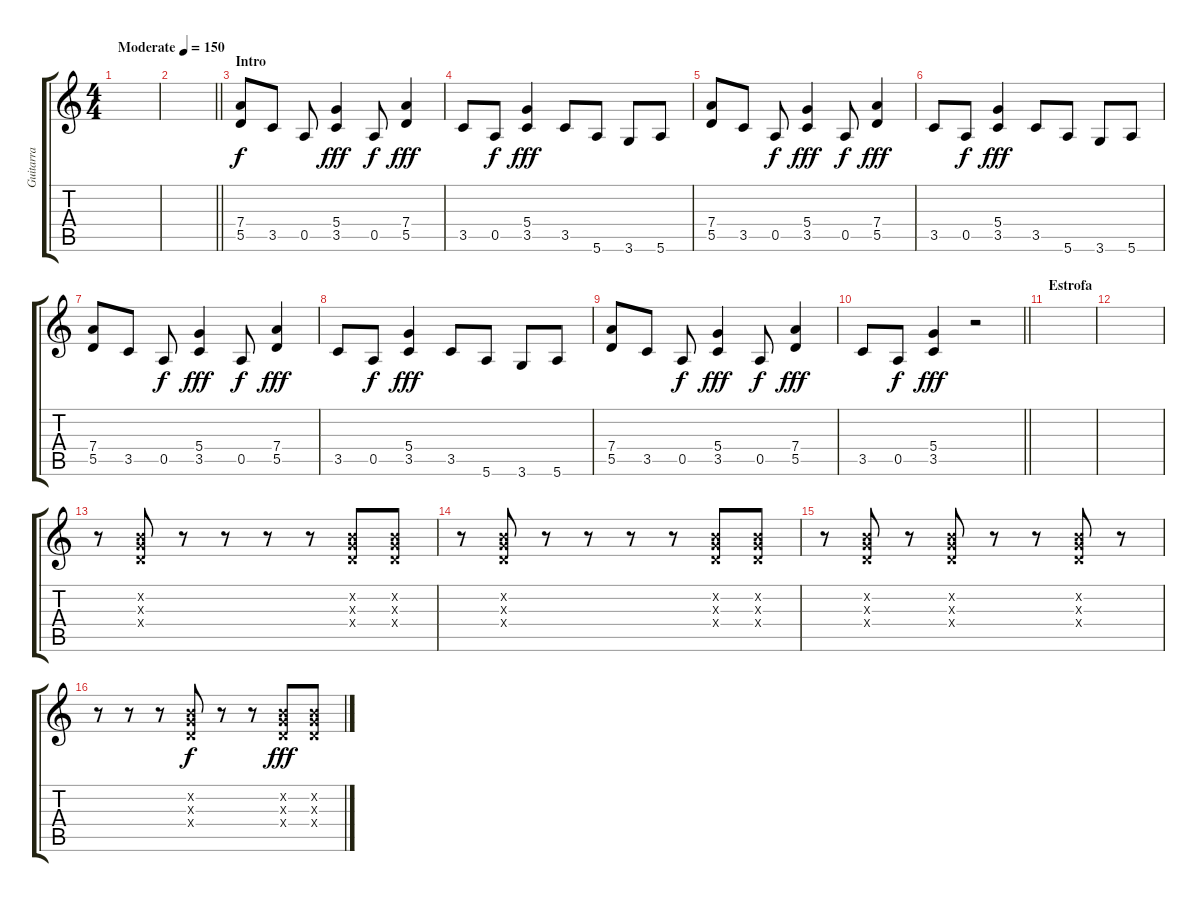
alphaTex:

\track ("Guitarra" "Guitarra") {instrument overdrivenguitar}
\staff {score tabs}
\tuning (E4 B3 G3 D3 A2 E2) {hide}
\ts (4 4)
\tempo (150 "Moderate")
\clef g2
\ks c
|
\barLineRight lightlight
|
\section ("" "Intro")
(7.4 5.5).8 3.5.8 0.5.8{dy f} (5.4 3.5).4{dy fff} 0.5.8{dy f} (7.4 5.5).4{dy fff} |
3.5.8 0.5.8{dy f} (5.4 3.5).4{dy fff} 3.5.8 5.6.8 3.6.8 5.6.8 |
(7.4 5.5).8 3.5.8 0.5.8{dy f} (5.4 3.5).4{dy fff} 0.5.8{dy f} (7.4 5.5).4{dy fff} |
3.5.8 0.5.8{dy f} (5.4 3.5).4{dy fff} 3.5.8 5.6.8 3.6.8 5.6.8 |
(7.4 5.5).8 3.5.8 0.5.8{dy f} (5.4 3.5).4{dy fff} 0.5.8{dy f} (7.4 5.5).4{dy fff} |
3.5.8 0.5.8{dy f} (5.4 3.5).4{dy fff} 3.5.8 5.6.8 3.6.8 5.6.8 |
(7.4 5.5).8 3.5.8 0.5.8{dy f} (5.4 3.5).4{dy fff} 0.5.8{dy f} (7.4 5.5).4{dy fff} |
\barLineRight lightlight
3.5.8 0.5.8{dy f} (5.4 3.5).4{dy fff} r.2 |
\section ("" "Estrofa")
|
|
r.8 (0.2{x} 0.3{x} 0.4{x}).8 r.8 r.8 r.8 r.8 (0.2{x} 0.3{x} 0.4{x}).8 (0.2{x} 0.3{x} 0.4{x}).8 |
r.8 (0.2{x} 0.3{x} 0.4{x}).8 r.8 r.8 r.8 r.8 (0.2{x} 0.3{x} 0.4{x}).8 (0.2{x} 0.3{x} 0.4{x}).8 |
r.8 (0.2{x} 0.3{x} 0.4{x}).8 r.8 (0.2{x} 0.3{x} 0.4{x}).8 r.8 r.8 (0.2{x} 0.3{x} 0.4{x}).8 r.8 |
r.8 r.8 r.8 (0.2{x} 0.3{x} 0.4{x}).8{dy f} r.8 r.8 (0.2{x} 0.3{x} 0.4{x}).8{dy fff} (0.2{x} 0.3{x} 0.4{x}).8
